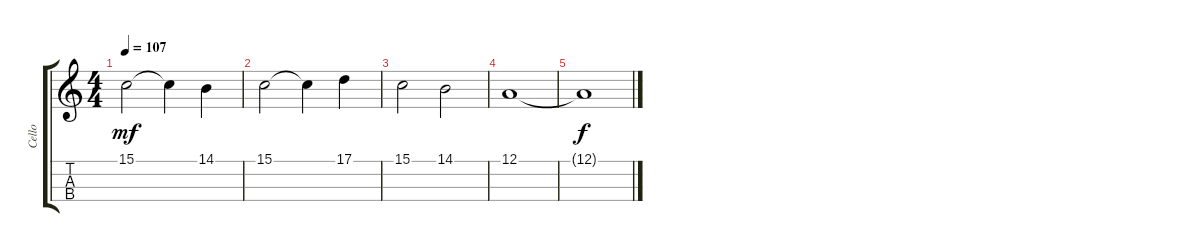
\track ("Cello" "Cello") {instrument cello}
\staff {score tabs}
\tuning (A3 D3 G2 C2) {hide}
\ts (4 4)
\tempo 107
\clef g2
\ks c
15.1.2{dy mf} 15.1{t}.4 14.1.4 |
15.1.2 15.1{t}.4 17.1.4 |
15.1.2 14.1.2 |
12.1.1{volume 0} |
12.1{t}.1{dy f}
